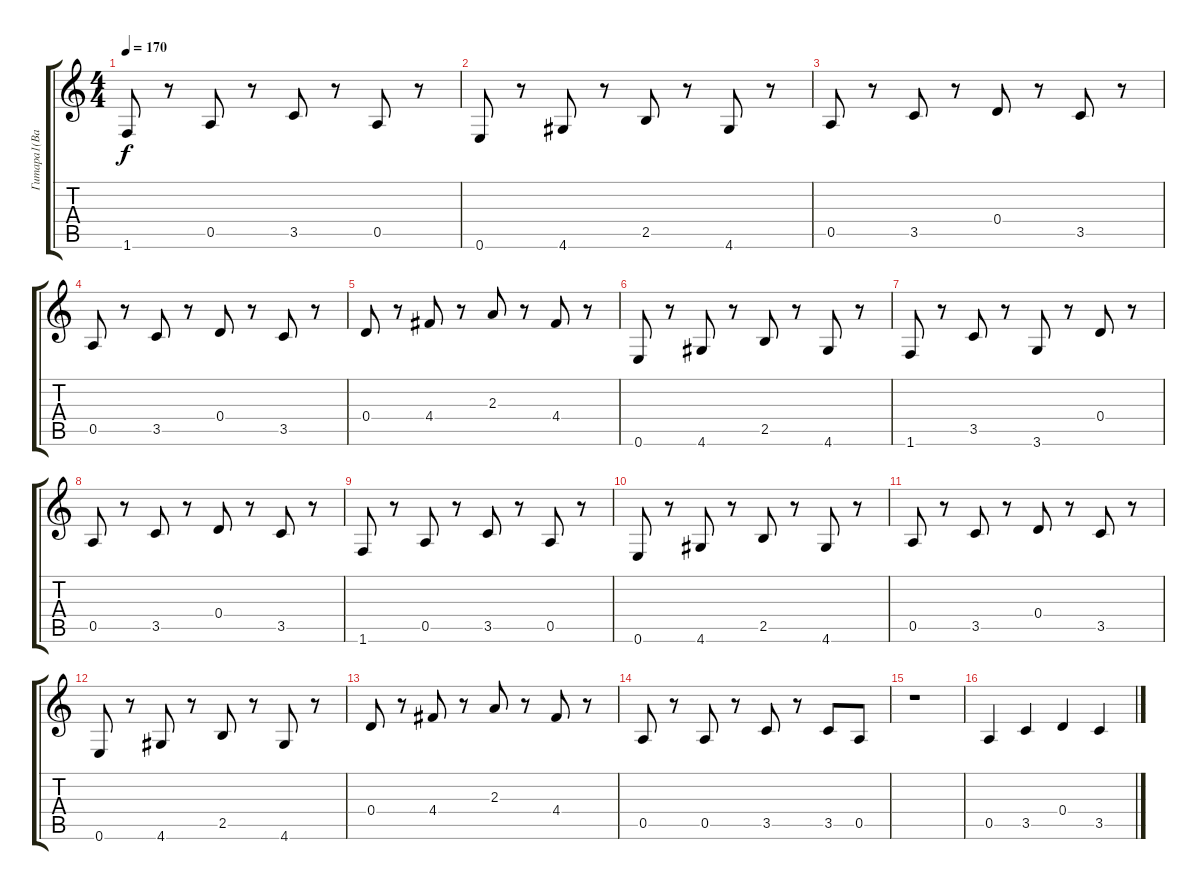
\track ("Гитара1(Вадим)" "Гитара1(Ва") {instrument distortionguitar}
\staff {score tabs}
\tuning (E4 B3 G3 D3 A2 E2) {hide}
\ts (4 4)
\tempo 170
\clef g2
\ks c
1.6.8{dy f} r.8 0.5.8 r.8 3.5.8 r.8 0.5.8 r.8 |
0.6.8 r.8 4.6.8 r.8 2.5.8 r.8 4.6.8 r.8 |
0.5.8 r.8 3.5.8 r.8 0.4.8 r.8 3.5.8 r.8 |
0.5.8 r.8 3.5.8 r.8 0.4.8 r.8 3.5.8 r.8 |
0.4.8 r.8 4.4.8 r.8 2.3.8 r.8 4.4.8 r.8 |
0.6.8 r.8 4.6.8 r.8 2.5.8 r.8 4.6.8 r.8 |
1.6.8 r.8 3.5.8 r.8 3.6.8 r.8 0.4.8 r.8 |
0.5.8 r.8 3.5.8 r.8 0.4.8 r.8 3.5.8 r.8 |
1.6.8 r.8 0.5.8 r.8 3.5.8 r.8 0.5.8 r.8 |
0.6.8 r.8 4.6.8 r.8 2.5.8 r.8 4.6.8 r.8 |
0.5.8 r.8 3.5.8 r.8 0.4.8 r.8 3.5.8 r.8 |
0.6.8 r.8 4.6.8 r.8 2.5.8 r.8 4.6.8 r.8 |
0.4.8 r.8 4.4.8 r.8 2.3.8 r.8 4.4.8 r.8 |
0.5.8 r.8 0.5.8 r.8 3.5.8 r.8 3.5.8 0.5.8 |
r.1 |
0.5.4 3.5.4 0.4.4 3.5.4
